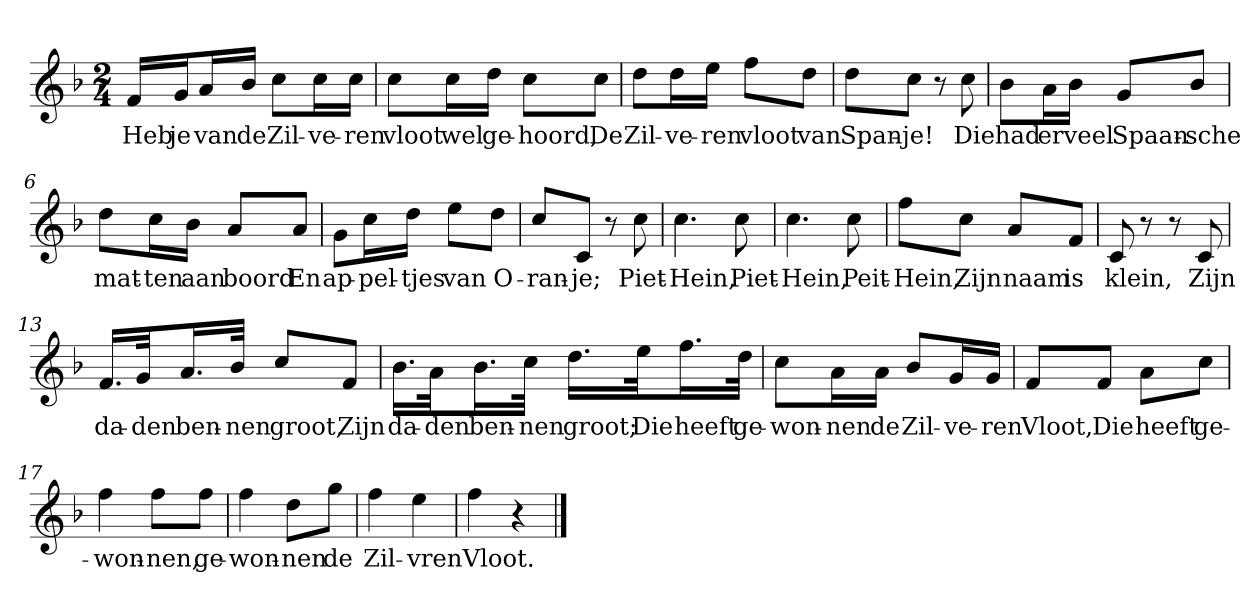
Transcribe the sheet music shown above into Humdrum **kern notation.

**kern	**text
*part1	*part1
*staff1	*staff1
*clefG2	*
*k[b-]	*
*F:	*
*M2/4	*
*MM120	*
=1	=1
16f/LL	Heb
16g/J	je
16a/L	van
16b-/JJ	de
8cc\L	Zil-
16cc\L	-ve-
16cc\JJ	-ren
=2	=2
8cc\L	vloot
16cc\L	wel
16dd\JJ	ge-
8cc\L	-hoord,
8cc\J	De
=3	=3
8dd\L	Zil-
16dd\L	-ve-
16ee\JJ	-ren
8ff\L	vloot
8dd\J	van
=4	=4
8dd\L	Span-
8cc\J	-je!
8r	.
8cc	Die
=5	=5
8b-\L	had
16a\L	er
16b-\JJ	veel
8g/L	Spaan-
8b-/J	-sche
=6	=6
8dd\L	mat-
16cc\L	-ten
16b-\JJ	aan
8a/L	boord
8a/J	En
=7	=7
8g\L	ap-
16cc\L	-pel-
16dd\JJ	-tjes
8ee\L	van
8dd\J	O-
=8	=8
8cc/L	-ran-
8c/J	-je;
8r	.
8cc	Piet-
=9	=9
4.cc	-Hein,
8cc	Piet-
=10	=10
4.cc	-Hein,
8cc	Peit-
=11	=11
8ff\L	-Hein,
8cc\J	Zijn
8a/L	naam
8f/J	is
=12	=12
8c	klein,
8r	.
8r	.
8c	Zijn
=13	=13
16.f/LL	da-
32g/Jk	-den
16.a/L	ben-
32b-/JJk	-nen
8cc/L	groot,
8f/J	Zijn
=14	=14
16.b-\LL	da-
32a\Jk	-den
16.b-\L	ben-
32cc\JJk	-nen
16.dd\LL	groot;
32ee\Jk	Die
16.ff\L	heeft
32dd\JJk	ge-
=15	=15
8cc\L	-won-
16a\L	-nen
16a\JJ	de
8b-/L	Zil-
16g/L	-ve-
16g/JJ	-ren
=16	=16
8f/L	Vloot,
8f/J	Die
8a\L	heeft
8cc\J	ge-
=17	=17
4ff	-won-
8ff\L	-nen,
8ff\J	ge-
=18	=18
4ff	-won-
8dd\L	-nen
8gg\J	de
=19	=19
4ff	Zil-
4ee	-vren
=20	=20
4ff	Vloot.
4r	.
==	==
*-	*-
